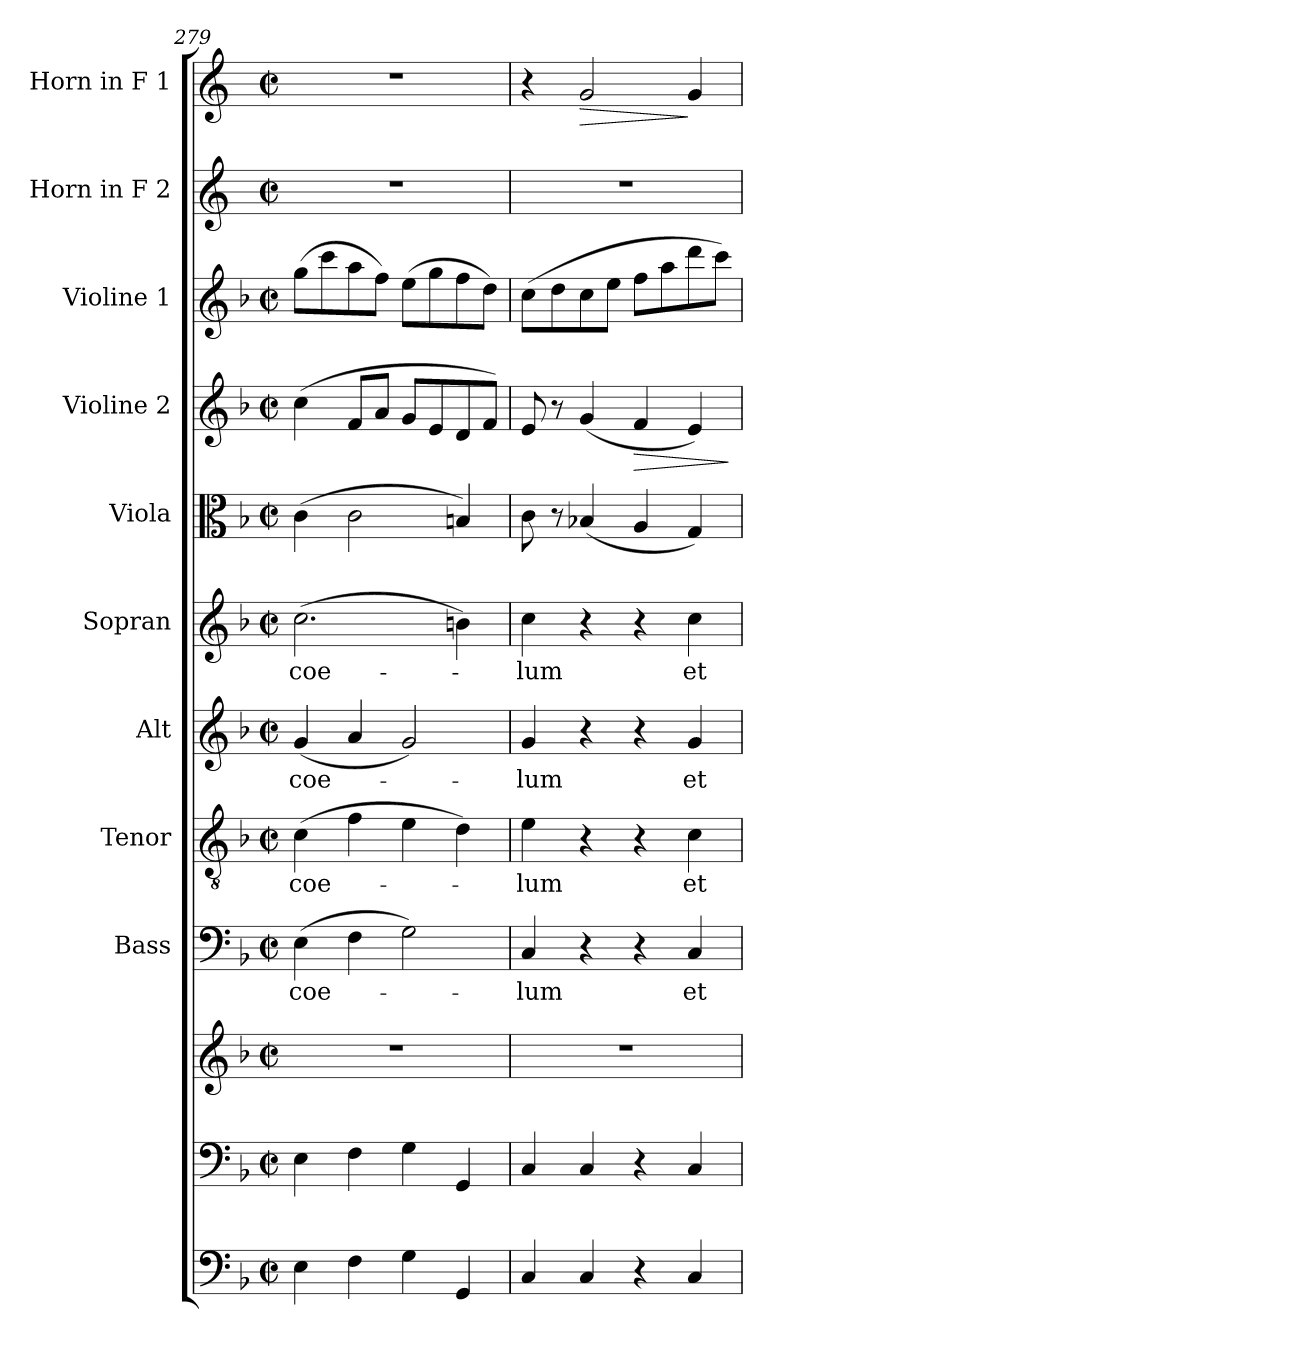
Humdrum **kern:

**kern	**kern	**kern	**kern	**text	**kern	**text	**kern	**text	**kern	**text	**kern	**kern	**dynam	**kern	**kern	**kern	**dynam
*part11	*part10	*part10	*part9	*part9	*part8	*part8	*part7	*part7	*part6	*part6	*part5	*part4	*part4	*part3	*part2	*part1	*part1
*staff12	*staff11	*staff10	*staff9	*staff9	*staff8	*staff8	*staff7	*staff7	*staff6	*staff6	*staff5	*staff4	*staff4	*staff3	*staff2	*staff1	*staff1
*	*	*	*I"Bass	*	*I"Tenor	*	*I"Alt	*	*I"Sopran	*	*I"Viola	*I"Violine 2	*	*I"Violine 1	*I"Horn in F 2	*I"Horn in F 1	*
*	*	*	*I'B.	*	*I'T.	*	*I'A.	*	*I'S.	*	*I'Vla.	*I'Vl. 2	*	*I'Vl. 1	*	*	*
*clefF4	*clefF4	*clefG2	*clefF4	*	*clefGv2	*	*clefG2	*	*clefG2	*	*clefC3	*clefG2	*	*clefG2	*clefG2	*clefG2	*
*ITrd7c12	*	*	*	*	*	*	*	*	*	*	*	*	*	*	*ITrd4c7	*ITrd4c7	*
*k[b-]	*k[b-]	*k[b-]	*k[b-]	*	*k[b-]	*	*k[b-]	*	*k[b-]	*	*k[b-]	*k[b-]	*	*k[b-]	*k[b-]	*k[b-]	*
*F:	*F:	*F:	*F:	*	*F:	*	*F:	*	*F:	*	*F:	*F:	*	*F:	*F:	*F:	*
*M2/2	*M2/2	*M2/2	*M2/2	*	*M2/2	*	*M2/2	*	*M2/2	*	*M2/2	*M2/2	*	*M2/2	*M2/2	*M2/2	*
*met(c|)	*met(c|)	*met(c|)	*met(c|)	*	*met(c|)	*	*met(c|)	*	*met(c|)	*	*met(c|)	*met(c|)	*	*met(c|)	*met(c|)	*met(c|)	*
=279	=279	=279	=279	=279	=279	=279	=279	=279	=279	=279	=279	=279	=279	=279	=279	=279	=279
!	!	!	!	!LO:LY:b	!	!LO:LY:b	!	!LO:LY:b	!	!LO:LY:b	!	!	!	!	!	!	!
4EE\	4E\	1r	(>4E\	coe-	(>4c\	coe-	(<4g/	coe-	(>2.cc\	coe-	(>4c\	(>4cc\	.	(>8gg\L	1r	1r	.
.	.	.	.	.	.	.	.	.	.	.	.	.	.	8ccc\	.	.	.
4FF\	4F\	.	4F\	.	4f\	.	4a/	.	.	.	2c\	8f/L	.	8aa\	.	.	.
.	.	.	.	.	.	.	.	.	.	.	.	8a/J	.	8ff\J)	.	.	.
4GG\	4G\	.	2G\)	.	4e\	.	2g/)	.	.	.	.	8g/L	.	(>8ee\L	.	.	.
.	.	.	.	.	.	.	.	.	.	.	.	8e/	.	8gg\	.	.	.
4GGG/	4GG/	.	.	.	4d\)	.	.	.	4bn\)	.	4Bn/)	8d/	.	8ff\	.	.	.
.	.	.	.	.	.	.	.	.	.	.	.	8f/J)	.	8dd\J)	.	.	.
=280	=280	=280	=280	=280	=280	=280	=280	=280	=280	=280	=280	=280	=280	=280	=280	=280	=280
!	!	!	!	!LO:LY:b	!	!LO:LY:b	!	!LO:LY:b	!	!LO:LY:b	!	!	!	!	!	!	!
4CC/	4C/	1r	4C/	-lum	4e\	-lum	4g/	-lum	4cc\	-lum	8c\	8e/	.	(>8cc\L	1r	4r	.
.	.	.	.	.	.	.	.	.	.	.	8r	8r	.	8dd\	.	.	.
!	!	!	!	!	!	!	!	!	!	!	!	!	!	!	!	!	!LO:HP:b
4CC/	4C/	.	4r	.	4r	.	4r	.	4r	.	(<4B-X/	(<4g/	.	8cc\	.	2c/	>
.	.	.	.	.	.	.	.	.	.	.	.	.	.	8ee\J	.	.	.
!	!	!	!	!	!	!	!	!	!	!	!	!	!LO:HP:b	!	!	!	!
4r	4r	.	4r	.	4r	.	4r	.	4r	.	4A/	4f/	>	8ff\L	.	.	.
.	.	.	.	.	.	.	.	.	.	.	.	.	.	8aa\	.	.	.
!	!	!	!	!LO:LY:b	!	!LO:LY:b	!	!LO:LY:b	!	!LO:LY:b	!	!	!	!	!	!	!
4CC/	4C/	.	4C/	et	4c\	et	4g/	et	4cc\	et	4G/)	4e/)	.	8ddd\	.	4c/	]
.	.	.	.	.	.	.	.	.	.	.	.	.	.	8ccc\J)	.	.	.
.	.	.	.	.	.	.	.	.	.	.	.	.	]	.	.	.	.
=	=	=	=	=	=	=	=	=	=	=	=	=	=	=	=	=	=
*-	*-	*-	*-	*-	*-	*-	*-	*-	*-	*-	*-	*-	*-	*-	*-	*-	*-
